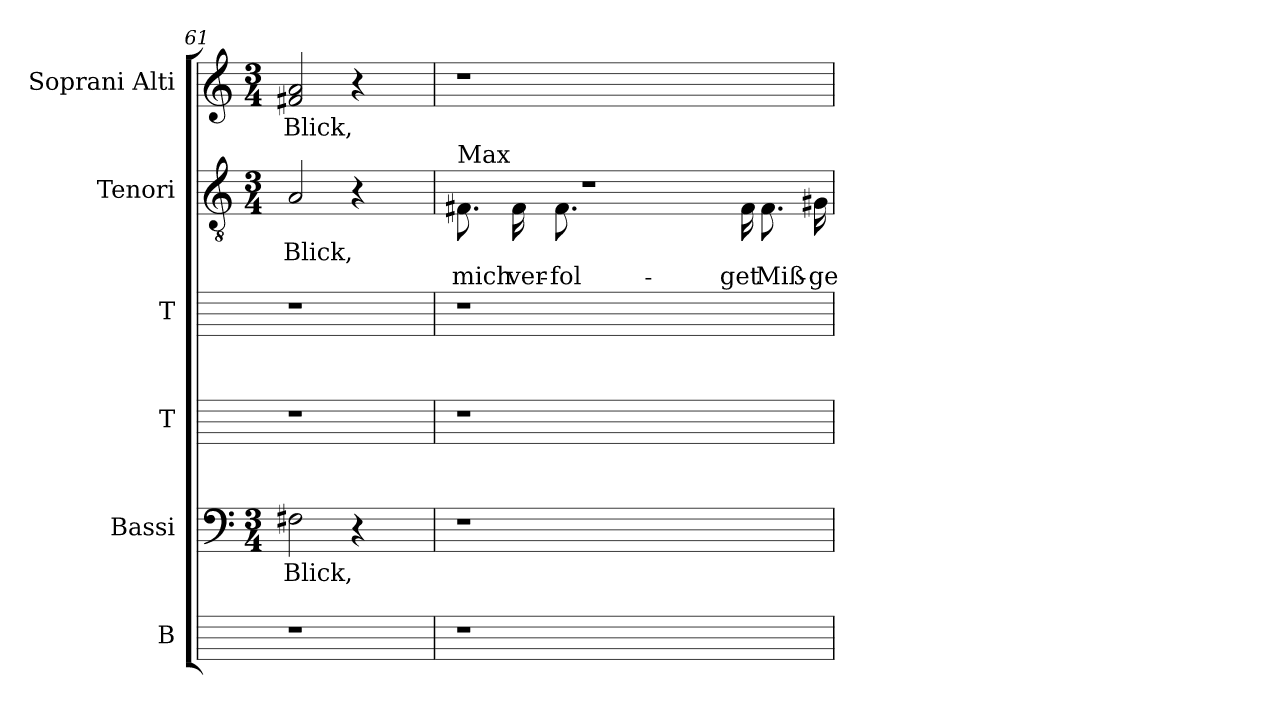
**kern	**kern	**text	**kern	**kern	**kern	**text	**text	**kern	**text
*part6	*part5	*part5	*part4	*part3	*part2	*part2	*part2	*part1	*part1
*staff6	*staff5	*staff5	*staff4	*staff3	*staff2	*staff2	*staff2	*staff1	*staff1
*I"B	*I"Bassi	*	*I"T	*I"T	*I"Tenori	*	*	*I"Soprani  Alti	*
*I'B	*I'B	*	*I'T	*I'T	*I'T	*	*	*I'S  A	*
*	*clefF4	*	*	*	*clefGv2	*	*	*clefG2	*
*	*k[]	*	*	*	*k[]	*	*	*k[]	*
*	*C:	*	*	*	*C:	*	*	*C:	*
*	*M3/4	*	*	*	*M3/4	*	*	*M3/4	*
=61	=61	=61	=61	=61	=61	=61	=61	=61	=61
!	!	!LO:LY:b:cj	!	!	!	!LO:LY:b:cj	!	!	!LO:LY:b:cj
1r	2F#X\	Blick,	1r	1r	2A/	Blick,	.	2a/ 2f#X/	Blick,
.	4r	.	.	.	4r	.	.	4r	.
.	4ryy	.	.	.	4ryy	.	.	4ryy	.
=62	=62	=62	=62	=62	=62	=62	=62	=62	=62
!	!	!	!	!	!LO:TX:a:t=Max	!	!	!	!
!	!LO:N:vis=1	!	!	!	!LO:N:vis=8.	!	!LO:LY:b:cj	!LO:N:vis=1	!
1r	2.r	.	1r	1r	8F#X\	.	mich	2.r	.
!	!	!	!	!	!	!	!LO:LY:b	!	!
.	.	.	.	.	16F#\	.	ver-	.	.
!	!	!	!	!	!LO:N:vis=8.	!	!LO:LY:b:cj	!	!
.	.	.	.	.	8F#\	.	-fol-	.	.
.	.	.	.	.	1r	.	.	.	.
.	2ryy	.	.	.	.	.	.	2ryy	.
2ryy	.	.	2ryy	2ryy	.	.	.	.	.
.	4ryy	.	.	.	.	.	.	4ryy	.
!	!	!	!	!	!	!	!LO:LY:b:rj	!	!
.	.	.	.	.	16F#\	.	-get	.	.
!	!	!	!	!	!LO:N:vis=8.	!	!LO:LY:b	!	!
.	.	.	.	.	8F#\	.	Miß-	.	.
!	!	!	!	!	!	!	!LO:LY:b:rj	!	!
16ryy	16ryy	.	16ryy	16ryy	16G#X\	.	-ge-	16ryy	.
=	=	=	=	=	=	=	=	=	=
*-	*-	*-	*-	*-	*-	*-	*-	*-	*-
